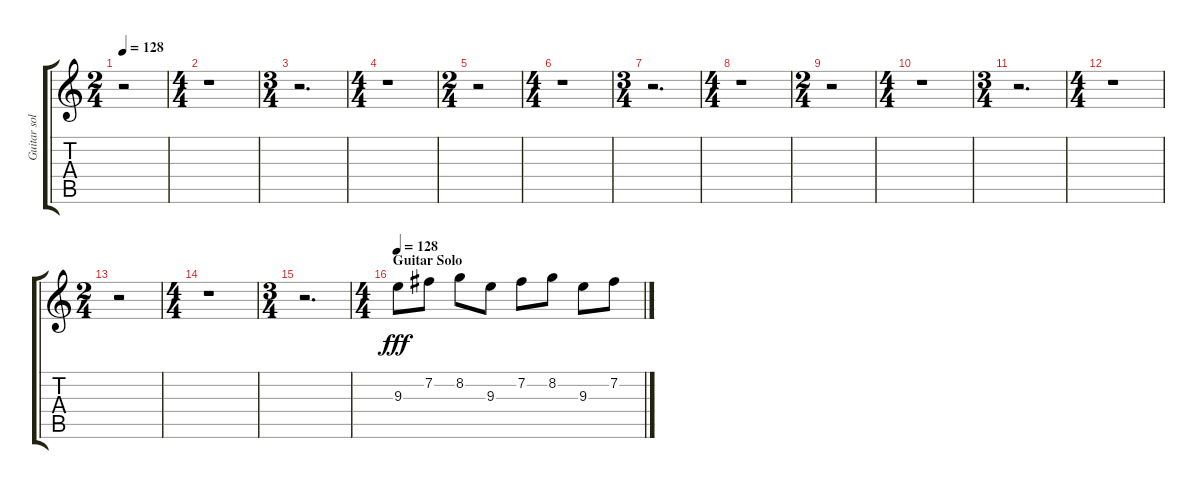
\track ("Guitar solo" "Guitar sol") {instrument distortionguitar}
\staff {score tabs}
\tuning (E4 B3 G3 D3 A2 E2) {hide}
\ts (2 4)
\tempo 128
\clef g2
\ks c
r.2{dy fff} |
\ts (4 4)
r.1 |
\ts (3 4)
r.2{d} |
\ts (4 4)
r.1 |
\ts (2 4)
r.2 |
\ts (4 4)
r.1 |
\ts (3 4)
r.2{d} |
\ts (4 4)
r.1 |
\ts (2 4)
r.2 |
\ts (4 4)
r.1 |
\ts (3 4)
r.2{d} |
\ts (4 4)
r.1 |
\ts (2 4)
r.2 |
\ts (4 4)
r.1 |
\ts (3 4)
r.2{d} |
\ts (4 4)
\section ("" "Guitar Solo")
\tempo 128
9.3.8 7.2.8 8.2.8 9.3.8 7.2.8 8.2.8 9.3.8 7.2.8
